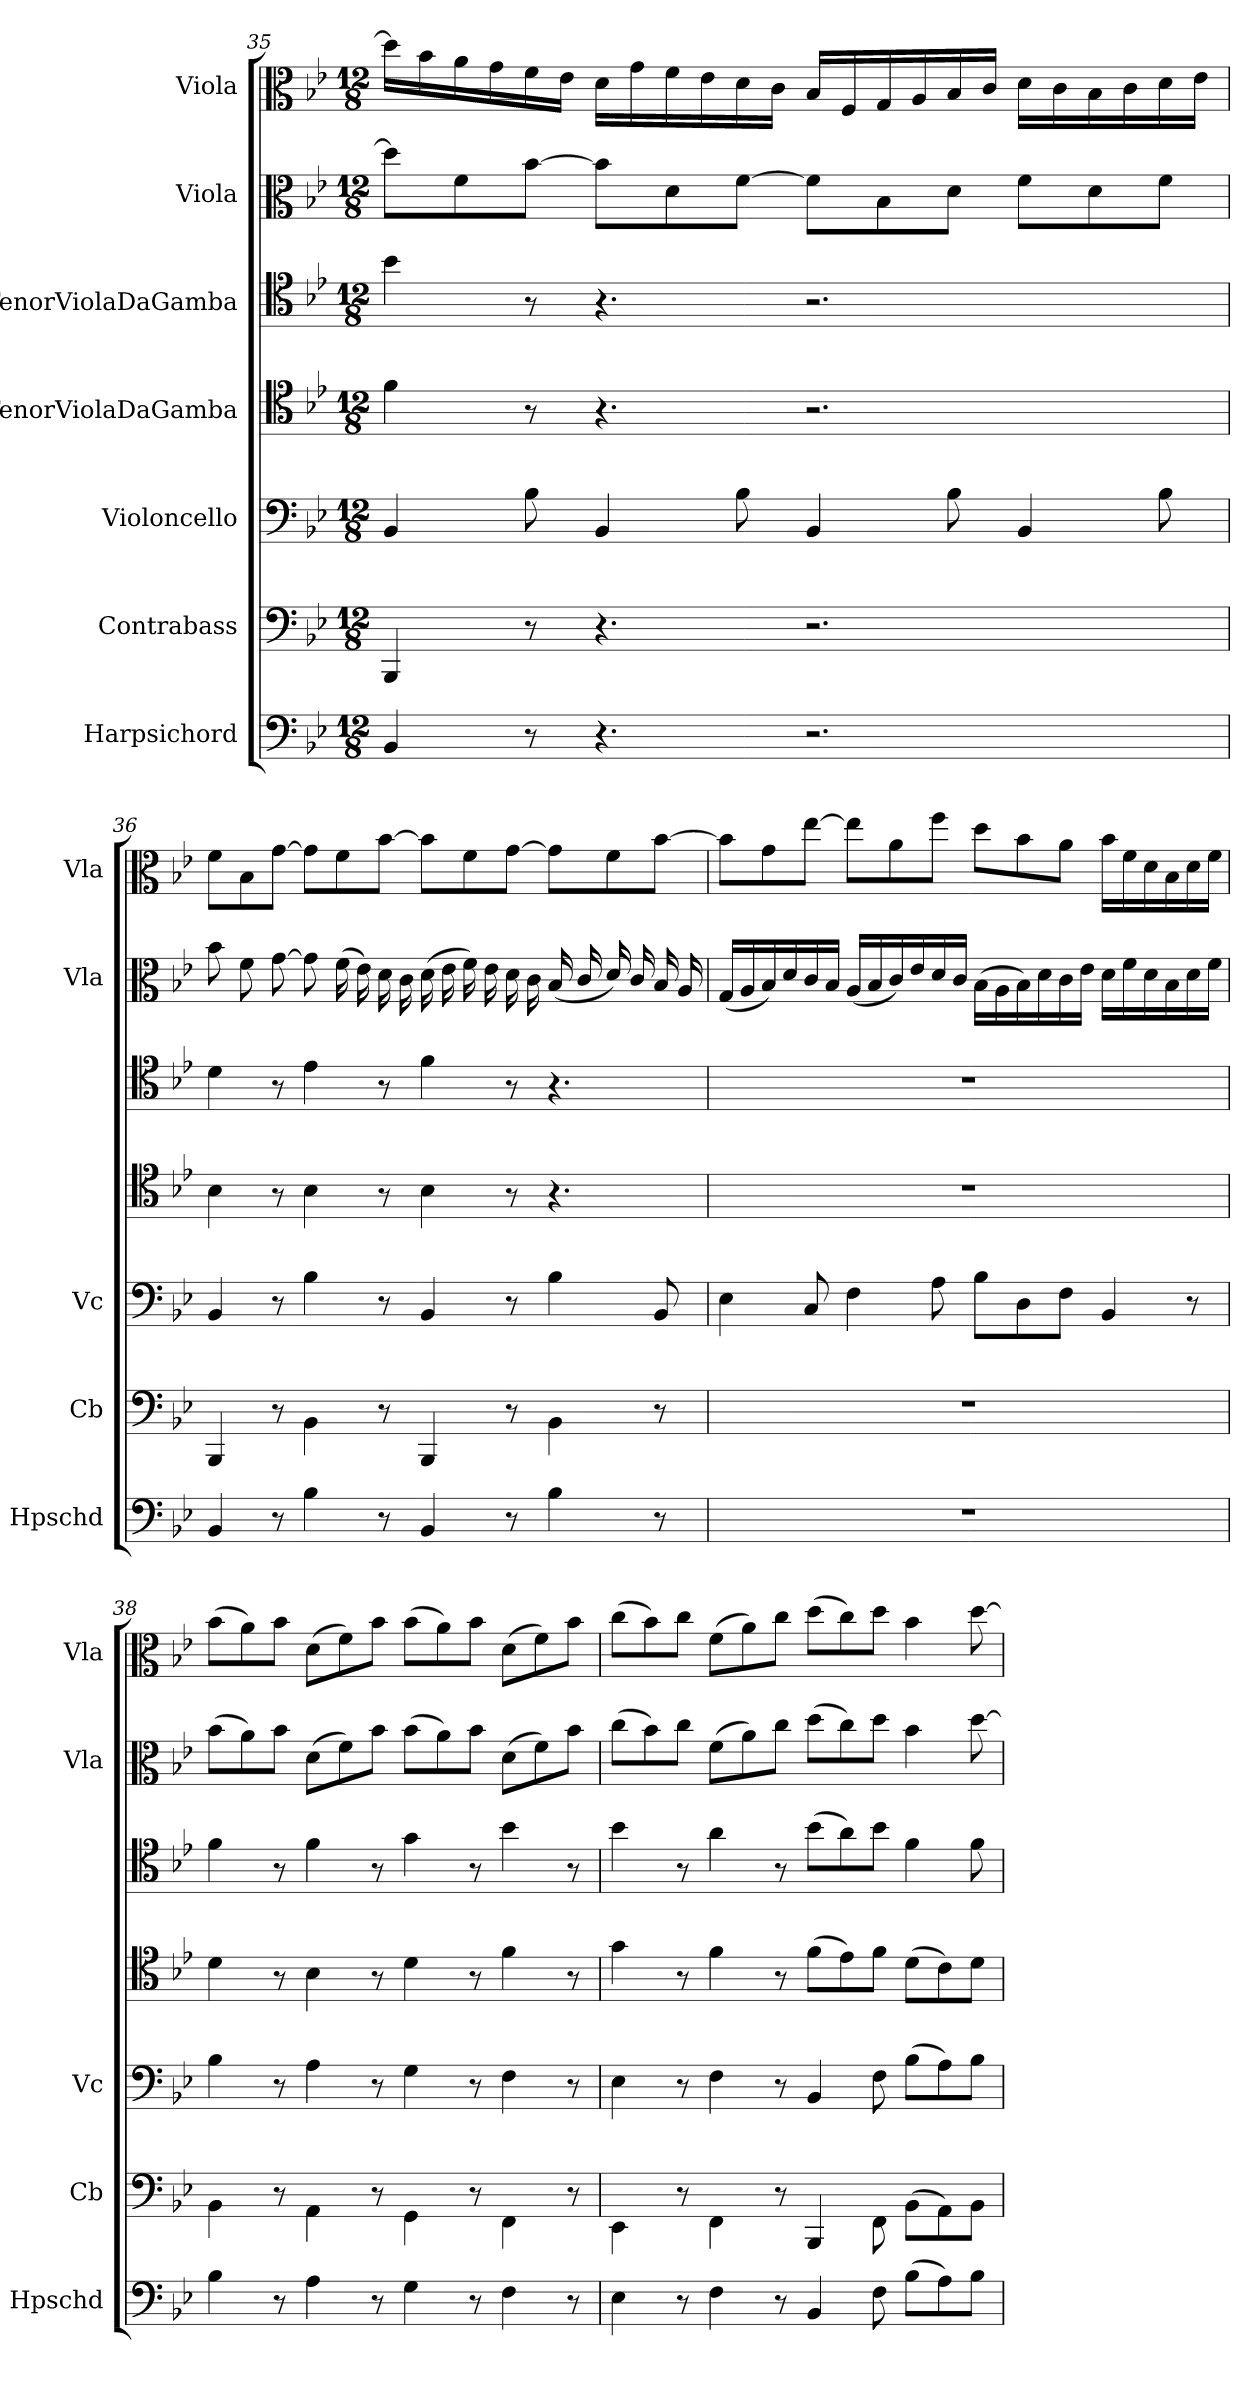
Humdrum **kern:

**kern	**kern	**kern	**kern	**kern	**kern	**kern
*part7	*part6	*part5	*part4	*part3	*part2	*part1
*staff7	*staff6	*staff5	*staff4	*staff3	*staff2	*staff1
*I"Harpsichord	*I"Contrabass	*I"Violoncello	*I"TenorViolaDaGamba	*I"TenorViolaDaGamba	*I"Viola	*I"Viola
*I'Hpschd	*I'Cb	*I'Vc	*	*	*I'Vla	*I'Vla
*clefF4	*clefF4	*clefF4	*clefC4	*clefC4	*clefC3	*clefC3
*k[b-e-]	*k[b-e-]	*k[b-e-]	*k[b-e-]	*k[b-e-]	*k[b-e-]	*k[b-e-]
*B-:	*B-:	*B-:	*B-:	*B-:	*B-:	*B-:
*M12/8	*M12/8	*M12/8	*M12/8	*M12/8	*M12/8	*M12/8
=35	=35	=35	=35	=35	=35	=35
4BB-/	4BBB-/	4BB-/	4f\	4b-\	8dd\L]	16dd\LL]
.	.	.	.	.	.	16b-\
.	.	.	.	.	8f\	16a\
.	.	.	.	.	.	16g\
8r	8r	8B-\	8r	8r	[8b-\J	16f\
.	.	.	.	.	.	16e-\JJ
4.r	4.r	4BB-/	4.r	4.r	8b-\L]	16d\LL
.	.	.	.	.	.	16g\
.	.	.	.	.	8d\	16f\
.	.	.	.	.	.	16e-\
.	.	8B-\	.	.	[8f\J	16d\
.	.	.	.	.	.	16c\JJ
2.r	2.r	4BB-/	2.r	2.r	8f\L]	16B-/LL
.	.	.	.	.	.	16F/
.	.	.	.	.	8B-\	16G/
.	.	.	.	.	.	16A/
.	.	8B-\	.	.	8d\J	16B-/
.	.	.	.	.	.	16c/JJ
.	.	4BB-/	.	.	8f\L	16d\LL
.	.	.	.	.	.	16c\
.	.	.	.	.	8d\	16B-\
.	.	.	.	.	.	16c\
.	.	8B-\	.	.	8f\J	16d\
.	.	.	.	.	.	16e-\JJ
=36	=36	=36	=36	=36	=36	=36
4BB-/	4BBB-/	4BB-/	4B-\	4d\	8b-\	8f\L
.	.	.	.	.	8f\	8B-\
8r	8r	8r	8r	8r	[8g\	[8g\J
4B-\	4BB-\	4B-\	4B-\	4e-\	8g\]	8g\L]
.	.	.	.	.	(16f\	8f\
.	.	.	.	.	16e-\)	.
8r	8r	8r	8r	8r	16d\	[8b-\J
.	.	.	.	.	16c\	.
4BB-/	4BBB-/	4BB-/	4B-\	4f\	(16d\	8b-\L]
.	.	.	.	.	16e-\	.
.	.	.	.	.	16f\)	8f\
.	.	.	.	.	16e-\	.
8r	8r	8r	8r	8r	16d\	[8g\J
.	.	.	.	.	16c\	.
4B-\	4BB-\	4B-\	4.r	4.r	(16B-/	8g\L]
.	.	.	.	.	16c/	.
.	.	.	.	.	16d/)	8f\
.	.	.	.	.	16c/	.
8r	8r	8BB-/	.	.	16B-/	[8b-\J
.	.	.	.	.	16A/	.
=37	=37	=37	=37	=37	=37	=37
1.r	1.r	4E-\	1.r	1.r	(16G/LL	8b-\L]
.	.	.	.	.	16A/	.
.	.	.	.	.	16B-/)	8g\
.	.	.	.	.	16d/	.
.	.	8C/	.	.	16c/	[8ee-\J
.	.	.	.	.	16B-/JJ	.
.	.	4F\	.	.	(16A/LL	8ee-\L]
.	.	.	.	.	16B-/	.
.	.	.	.	.	16c/)	8a\
.	.	.	.	.	16e-/	.
.	.	8A\	.	.	16d/	8ff\J
.	.	.	.	.	16c/JJ	.
.	.	8B-\L	.	.	(16B-\LL	8dd\L
.	.	.	.	.	16A\	.
.	.	8D\	.	.	16B-\)	8b-\
.	.	.	.	.	16d\	.
.	.	8F\J	.	.	16c\	8a\J
.	.	.	.	.	16e-\JJ	.
.	.	4BB-/	.	.	16d\LL	16b-\LL
.	.	.	.	.	16f\	16f\
.	.	.	.	.	16d\	16d\
.	.	.	.	.	16B-\	16B-\
.	.	8r	.	.	16d\	16d\
.	.	.	.	.	16f\JJ	16f\JJ
=38	=38	=38	=38	=38	=38	=38
4B-\	4BB-\	4B-\	4d\	4f\	(8b-\L	(8b-\L
.	.	.	.	.	8a\)	8a\)
8r	8r	8r	8r	8r	8b-\J	8b-\J
4A\	4AA\	4A\	4B-\	4f\	(8d\L	(8d\L
.	.	.	.	.	8f\)	8f\)
8r	8r	8r	8r	8r	8b-\J	8b-\J
4G\	4GG\	4G\	4d\	4g\	(8b-\L	(8b-\L
.	.	.	.	.	8a\)	8a\)
8r	8r	8r	8r	8r	8b-\J	8b-\J
4F\	4FF\	4F\	4f\	4b-\	(8d\L	(8d\L
.	.	.	.	.	8f\)	8f\)
8r	8r	8r	8r	8r	8b-\J	8b-\J
=39	=39	=39	=39	=39	=39	=39
4E-\	4EE-\	4E-\	4g\	4b-\	(8cc\L	(8cc\L
.	.	.	.	.	8b-\)	8b-\)
8r	8r	8r	8r	8r	8cc\J	8cc\J
4F\	4FF\	4F\	4f\	4a\	(8f\L	(8f\L
.	.	.	.	.	8a\)	8a\)
8r	8r	8r	8r	8r	8cc\J	8cc\J
4BB-/	4BBB-/	4BB-/	(8f\L	(8b-\L	(8dd\L	(8dd\L
.	.	.	8e-\)	8a\)	8cc\)	8cc\)
8F\	8FF\	8F\	8f\J	8b-\J	8dd\J	8dd\J
(8B-\L	(8BB-\L	(8B-\L	(8d\L	4f\	4b-\	4b-\
8A\)	8AA\)	8A\)	8c\)	.	.	.
8B-\J	8BB-\J	8B-\J	8d\J	8f\	[8dd\	[8dd\
=	=	=	=	=	=	=
*-	*-	*-	*-	*-	*-	*-
